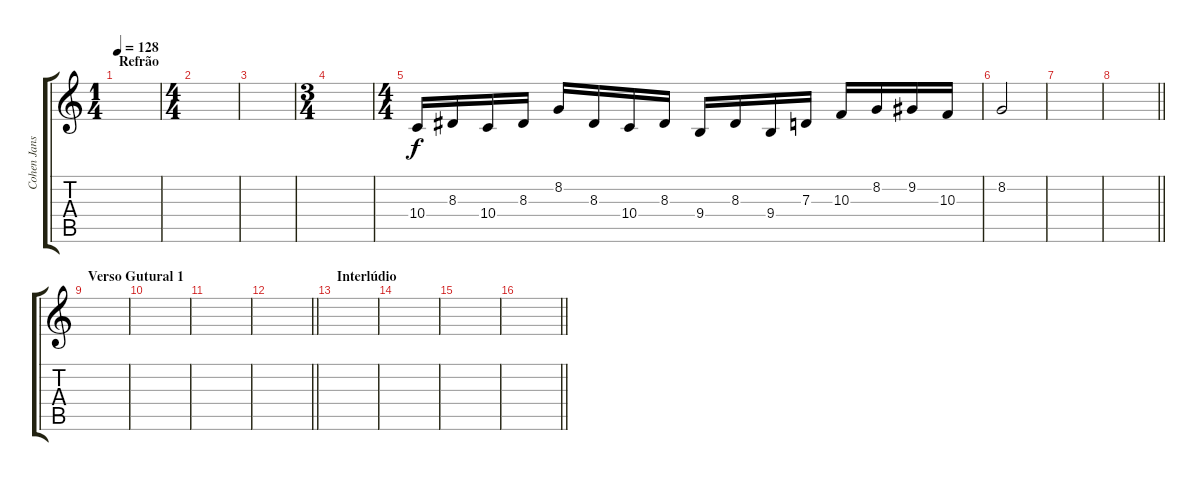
\track ("Cohen Jansen" "Cohen Jans") {instrument synthstrings1}
\staff {score tabs}
\tuning (E4 B3 G3 D3 A2 E2) {hide}
\ts (1 4)
\section ("" "Refrão")
\tempo 128
\clef g2
\ks c
|
\ts (4 4)
|
|
\ts (3 4)
|
\ts (4 4)
10.4.16 8.3.16 10.4.16 8.3.16 8.2.16 8.3.16 10.4.16 8.3.16 9.4.16 8.3.16 9.4.16 7.3.16 10.3.16 8.2.16 9.2.16 10.3.16 |
8.2.2 |
|
\barLineRight lightlight
|
\section ("" "Verso Gutural 1")
|
|
|
\barLineRight lightlight
|
\section ("" "Interlúdio")
|
|
|
\barLineRight lightlight
